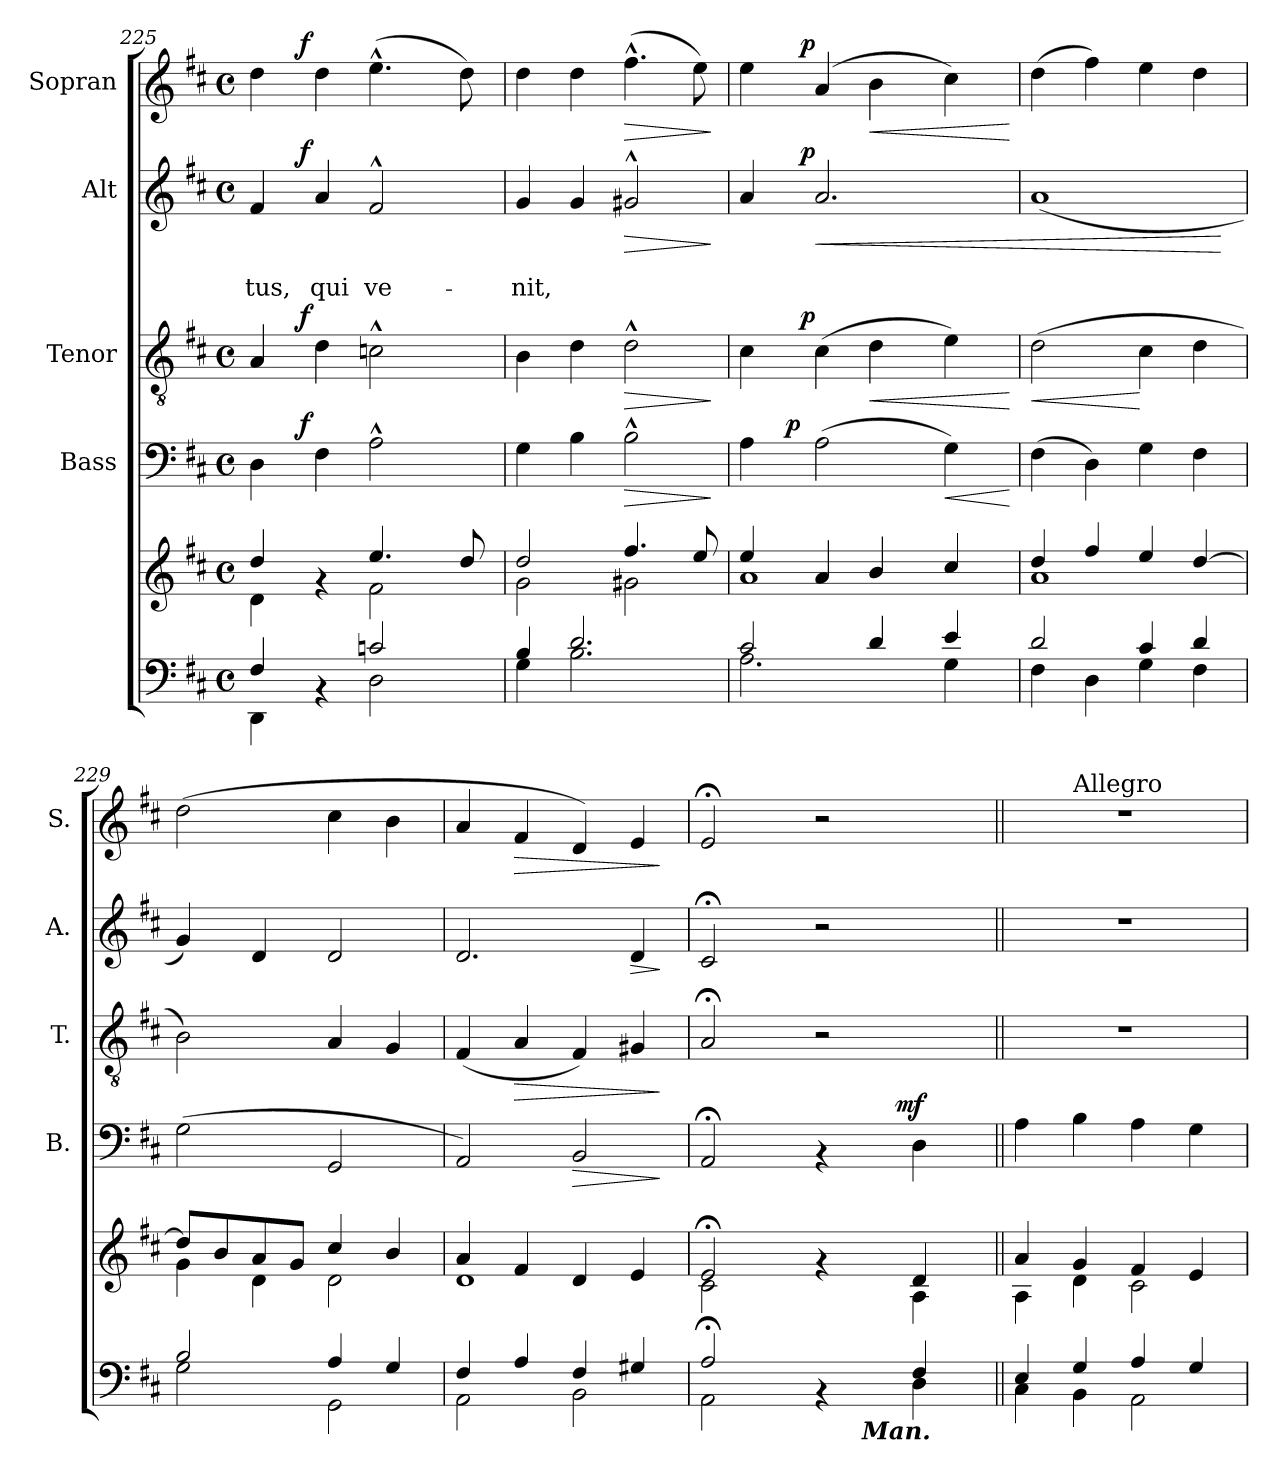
**kern	**kern	**kern	**dynam	**kern	**dynam	**kern	**text	**text	**dynam	**kern	**dynam
*part5	*part5	*part4	*part4	*part3	*part3	*part2	*part2	*part2	*part2	*part1	*part1
*staff6	*staff5	*staff4	*staff4	*staff3	*staff3	*staff2	*staff2	*staff2	*staff2	*staff1	*staff1
*	*	*I"Bass	*	*I"Tenor	*	*I"Alt	*	*	*	*I"Sopran	*
*	*	*I'B.	*	*I'T.	*	*I'A.	*	*	*	*I'S.	*
*clefF4	*clefG2	*clefF4	*	*clefGv2	*	*clefG2	*	*	*	*clefG2	*
*k[f#c#]	*k[f#c#]	*k[f#c#]	*	*k[f#c#]	*	*k[f#c#]	*	*	*	*k[f#c#]	*
*D:	*D:	*D:	*	*D:	*	*D:	*	*	*	*D:	*
*M4/4	*M4/4	*M4/4	*	*M4/4	*	*M4/4	*	*	*	*M4/4	*
*met(c)	*met(c)	*met(c)	*	*met(c)	*	*met(c)	*	*	*	*met(c)	*
=225	=225	=225	=225	=225	=225	=225	=225	=225	=225	=225	=225
*^	*^	*	*	*	*	*	*	*	*	*	*
!	!	!	!	!	!	!	!	!	!	!LO:LY:b	!	!	!
*	*	*	*	*^	*	*^	*	*^	*	*	*	*^	*
4F#/	4DD\	4dd/	4d\	4D\	8..ryy	.	4A/	8..ryy	.	4f#/	8..ryy	.	-tus,	.	4dd\	8..ryy	.
!	!	!	!	!	!	!LO:DY:a	!	!	!LO:DY:a	!	!	!	!	!LO:DY:a	!	!	!LO:DY:a
.	.	.	.	.	2ryy	f	.	2ryy	f	.	2ryy	.	.	f	.	2ryy	f
!	!	!	!	!	!	!	!	!	!	!	!	!	!LO:LY:b	!	!	!	!
4rAA	4ryy	4rf	4ryy	4F#\	.	.	4d\	.	.	4a/	.	.	qui	.	4dd\	.	.
!	!	!	!	!	!	!	!	!	!	!	!	!	!LO:LY:b	!	!	!	!
2cn/	2D\	4.ee/	2f#\	2A^^>\	.	.	2cn^^>\	.	.	2f#^^</	.	.	ve-	.	(>4.ee^^>\	.	.
.	.	.	.	.	4ryy	.	.	4ryy	.	.	4ryy	.	.	.	.	4ryy	.
.	.	8dd/	.	.	.	.	.	.	.	.	.	.	.	.	8dd\)	.	.
.	.	.	.	.	32ryy	.	.	32ryy	.	.	32ryy	.	.	.	.	32ryy	.
=226	=226	=226	=226	=226	=226	=226	=226	=226	=226	=226	=226	=226	=226	=226	=226	=226	=226
!	!	!	!	!	!	!	!	!	!	!	!	!	!LO:LY:b	!	!	!	!
*	*	*	*	*v	*v	*	*	*	*	*v	*v	*	*	*	*v	*v	*
*	*	*	*	*	*	*v	*v	*	*	*	*	*	*	*
4B/	4G\	2dd/	2g\	4G\	.	4B\	.	4g/	.	-nit,	.	4dd\	.
2.d/	2.B\	.	.	4B\	.	4d\	.	4g/	.	.	.	4dd\	.
!	!	!	!	!	!LO:HP:b	!	!LO:HP:b	!	!	!	!LO:HP:b	!	!LO:HP:b
.	.	4.ff#/	2g#X\	2B^^>\	>	2d^^>\	>	2g#X^^</	.	.	>	(>4.ff#^^>\	>
.	.	8ee/	.	.	.	.	.	.	.	.	.	8ee\)	.
*v	*v	*	*	*	*	*	*	*	*	*	*	*	*
*	*v	*v	*	*	*	*	*	*	*	*	*	*
.	.	.	]	.	]	.	.	.	]	.	]
=227	=227	=227	=227	=227	=227	=227	=227	=227	=227	=227	=227
*^	*^	*^	*	*^	*	*^	*	*	*	*^	*
2c#/	2.A\	4ee/	1a	4A\	8.ryy	.	4c#\	8..ryy	.	4a/	8..ryy	.	.	.	4ee\	8..ryy	.
!	!	!	!	!	!	!LO:DY:a	!	!	!	!	!	!	!	!	!	!	!
.	.	.	.	.	2ryy	p	.	.	.	.	.	.	.	.	.	.	.
!	!	!	!	!	!	!	!	!	!LO:DY:a	!	!	!	!	!LO:DY:a	!	!	!LO:DY:a
.	.	.	.	.	.	.	.	2ryy	p	.	2ryy	.	.	p	.	2ryy	p
!	!	!	!	!	!	!	!	!	!	!	!	!	!	!LO:HP:b	!	!	!
.	.	4a/	.	(>2A\	.	.	(>4c#\	.	.	2.a/	.	.	.	<	(4a/	.	.
!	!	!	!	!	!	!	!	!	!LO:HP:b	!	!	!	!	!	!	!	!LO:HP:b
4d/	.	4b/	.	.	.	.	4d\	.	<	.	.	.	.	.	4b\	.	<
.	.	.	.	.	4ryy	.	.	.	.	.	.	.	.	.	.	.	.
.	.	.	.	.	.	.	.	4ryy	.	.	4ryy	.	.	.	.	4ryy	.
!	!	!	!	!	!	!LO:HP:b	!	!	!	!	!	!	!	!	!	!	!
4e/	4G\	4cc#/	.	4G\)	.	<	4e\)	.	.	.	.	.	.	.	4cc#\)	.	.
.	.	.	.	.	16ryy	.	.	.	.	.	.	.	.	.	.	.	.
.	.	.	.	.	.	.	.	32ryy	.	.	32ryy	.	.	.	.	32ryy	.
*v	*v	*	*	*	*	*	*	*	*	*	*	*	*	*	*	*	*
*	*v	*v	*	*	*	*	*	*	*	*	*	*	*	*	*	*
.	.	.	.	[	.	.	[	.	.	.	.	.	.	.	[
!!LO:PB:g=z
=228	=228	=228	=228	=228	=228	=228	=228	=228	=228	=228	=228	=228	=228	=228	=228
*^	*^	*	*	*	*	*	*	*	*	*	*	*	*	*	*
!	!	!	!	!	!	!	!	!	!LO:HP:b	!	!	!	!	!	!	!	!
*	*	*	*	*v	*v	*	*	*	*	*v	*v	*	*	*	*v	*v	*
*	*	*	*	*	*	*v	*v	*	*	*	*	*	*	*
2d/	4F#\	4dd/	1a	(>4F#\	.	(>2d\	<	(<1a	.	.	.	(>4dd\	.
.	4D\	4ff#/	.	4D\)	.	.	.	.	.	.	.	4ff#\)	.
4c#/	4G\	4ee/	.	4G\	.	4c#\	[	.	.	.	.	4ee\	.
4d/	4F#\	[>4dd/	.	4F#\	.	4d\	.	.	.	.	.	4dd\	.
*v	*v	*	*	*	*	*	*	*	*	*	*	*	*
*	*v	*v	*	*	*	*	*	*	*	*	*	*
.	.	.	.	.	.	.	.	.	[	.	.
=229	=229	=229	=229	=229	=229	=229	=229	=229	=229	=229	=229
*^	*^	*	*	*	*	*	*	*	*	*	*
2B/	2G\	8dd/L]	4g\	(>2G\	.	2B\)	.	4g/)	.	.	.	(>2dd\	.
.	.	8b/	.	.	.	.	.	.	.	.	.	.	.
.	.	8a/	4d\	.	.	.	.	4d/	.	.	.	.	.
.	.	8g/J	.	.	.	.	.	.	.	.	.	.	.
4A/	2GG\	4cc#/	2d\	2GG/	.	4A/	.	2d/	.	.	.	4cc#\	.
4G/	.	4b/	.	.	.	4G/	.	.	.	.	.	4b\	.
=230	=230	=230	=230	=230	=230	=230	=230	=230	=230	=230	=230	=230	=230
4F#/	2AA\	4a/	1d	2AA/)	.	(<4F#/	.	2.d/	.	.	.	4a/	.
!	!	!	!	!	!	!	!LO:HP:b	!	!	!	!	!	!LO:HP:b
4A/	.	4f#/	.	.	.	4A/	>	.	.	.	.	4f#/	>
!	!	!	!	!	!LO:HP:b	!	!	!	!	!	!	!	!
4F#/	2BB\	4d/	.	2BB/	>	4F#/)	.	.	.	.	.	4d/)	.
!	!	!	!	!	!	!	!	!	!	!	!LO:HP:b	!	!
4G#X/	.	4e/	.	.	.	4G#X/	.	4d/	.	.	>	4e/	.
*v	*v	*	*	*	*	*	*	*	*	*	*	*	*
*	*v	*v	*	*	*	*	*	*	*	*	*	*
.	.	.	]	.	]	.	.	.	]	.	]
=231	=231	=231	=231	=231	=231	=231	=231	=231	=231	=231	=231
*^	*^	*^	*	*	*	*	*	*	*	*	*
*	*^	*	*	*	*	*	*	*	*	*	*	*	*	*
2A;</	2AA\	3ryy	2e;</	2c#\	2AA;/	2ryy	.	2A;/	.	2c#;/	.	.	.	2e;/	.
.	.	6ryy	.	.	.	.	.	.	.	.	.	.	.	.	.
4rAA	4ryy	12ryy	4rf	4ryy	4rAA	8..ryy	.	2r	.	2r	.	.	.	2r	.
.	.	48.ryy	.	.	.	.	.	.	.	.	.	.	.	.	.
!	!	!LO:TX:b:Bi:t=Man.	!	!	!	!	!	!	!	!	!	!	!	!	!
.	.	3ryy	.	.	.	.	.	.	.	.	.	.	.	.	.
!	!	!	!	!	!	!	!LO:DY:a	!	!	!	!	!	!	!	!
.	.	.	.	.	.	4ryy	mf	.	.	.	.	.	.	.	.
4F#/	4D\	.	4d/	4A\	4D\	.	.	.	.	.	.	.	.	.	.
.	.	24ryy	.	.	.	.	.	.	.	.	.	.	.	.	.
.	.	.	.	.	.	32ryy	.	.	.	.	.	.	.	.	.
.	.	96ryy	.	.	.	.	.	.	.	.	.	.	.	.	.
*	*v	*v	*	*	*v	*v	*	*	*	*	*	*	*	*	*
=232||	=232||	=232||	=232||	=232||	=232||	=232||	=232||	=232||	=232||	=232||	=232||	=232||	=232||
*	*	*	*	*	*	*	*	*	*	*	*	*^	*
4E/	4C#\	4a/	4A\	4A\	.	1r	.	1r	.	.	.	1r	4ryy	.
!	!	!	!	!	!	!	!	!	!	!	!	!	!LO:TX:a:t=Allegro	!
4G/	4BB\	4g/	4d\	4B\	.	.	.	.	.	.	.	.	2.ryy	.
4A/	2AA\	4f#/	2c#\	4A\	.	.	.	.	.	.	.	.	.	.
4G/	.	4e/	.	4G\	.	.	.	.	.	.	.	.	.	.
*v	*v	*	*	*	*	*	*	*	*	*	*	*v	*v	*
*	*v	*v	*	*	*	*	*	*	*	*	*	*
=	=	=	=	=	=	=	=	=	=	=	=
*-	*-	*-	*-	*-	*-	*-	*-	*-	*-	*-	*-
